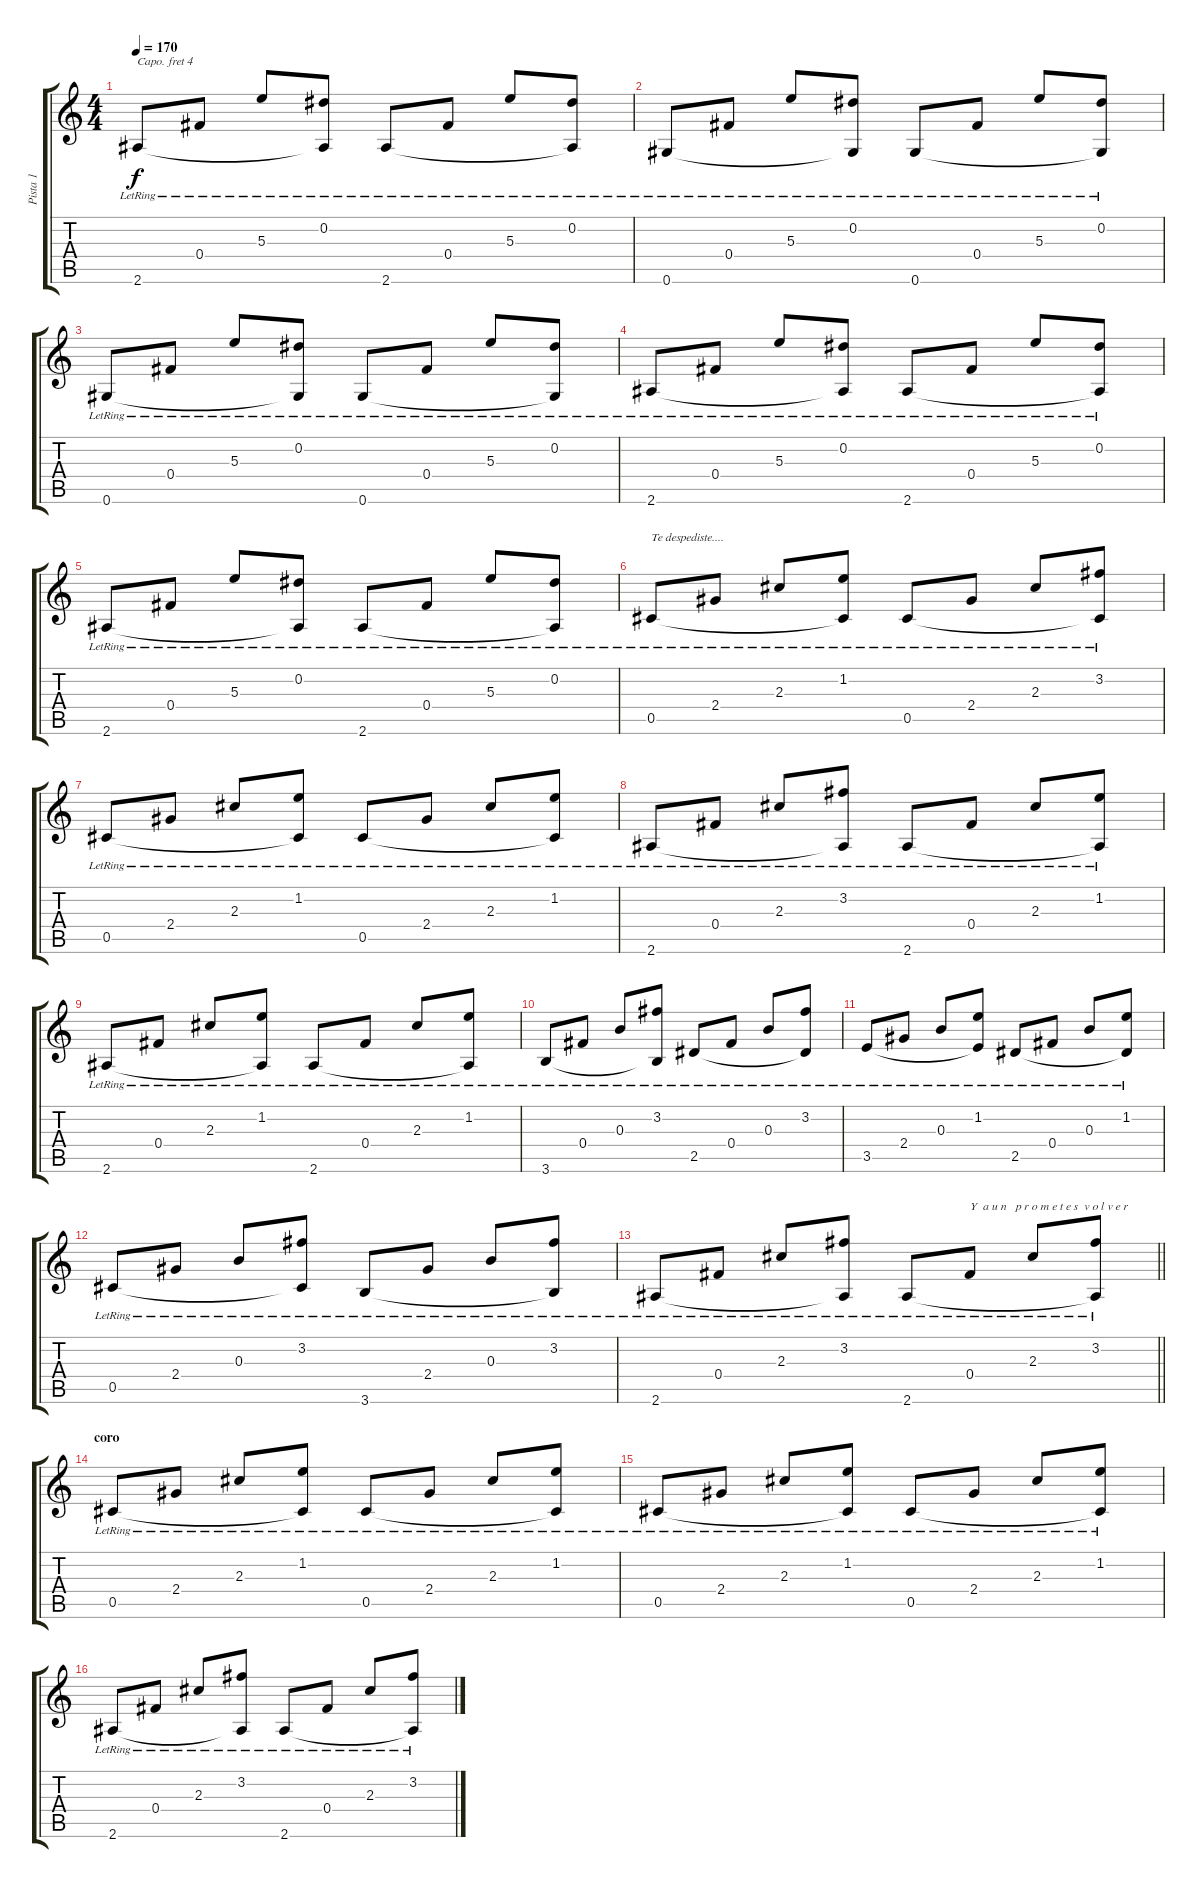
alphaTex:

\track ("Pista 1" "Pista 1") {instrument acousticguitarsteel}
\staff {score tabs}
\capo 4
\tuning (E4 B3 G3 D3 A2 E2) {hide}
\ts (4 4)
\tempo 170
\clef g2
\ks c
2.6{lr}.8{dy f} 0.4{lr}.8 5.3{lr}.8 (0.2{lr} 2.6{t}).8 2.6{lr}.8 0.4{lr}.8 5.3{lr}.8 (0.2{lr} 2.6{t}).8 |
0.6{lr}.8 0.4{lr}.8 5.3{lr}.8 (0.2{lr} 0.6{t}).8 0.6{lr}.8 0.4{lr}.8 5.3{lr}.8 (0.2{lr} 0.6{t}).8 |
0.6{lr}.8 0.4{lr}.8 5.3{lr}.8 (0.2{lr} 0.6{t}).8 0.6{lr}.8 0.4{lr}.8 5.3{lr}.8 (0.2{lr} 0.6{t}).8 |
2.6{lr}.8 0.4{lr}.8 5.3{lr}.8 (0.2{lr} 2.6{t}).8 2.6{lr}.8 0.4{lr}.8 5.3{lr}.8 (0.2{lr} 2.6{t}).8 |
2.6{lr}.8 0.4{lr}.8 5.3{lr}.8 (0.2{lr} 2.6{t}).8 2.6{lr}.8 0.4{lr}.8 5.3{lr}.8 (0.2{lr} 2.6{t}).8 |
0.5{lr}.8{txt "Te despediste...."} 2.4{lr}.8 2.3{lr}.8 (1.2{lr} 0.5{t}).8 0.5{lr}.8 2.4{lr}.8 2.3{lr}.8 (3.2{lr} 0.5{t}).8 |
0.5{lr}.8 2.4{lr}.8 2.3{lr}.8 (1.2{lr} 0.5{t}).8 0.5{lr}.8 2.4{lr}.8 2.3{lr}.8 (1.2{lr} 0.5{t}).8 |
2.6{lr}.8 0.4{lr}.8 2.3{lr}.8 (3.2{lr} 2.6{t}).8 2.6{lr}.8 0.4{lr}.8 2.3{lr}.8 (1.2{lr} 2.6{t}).8 |
2.6{lr}.8 0.4{lr}.8 2.3{lr}.8 (1.2{lr} 2.6{t}).8 2.6{lr}.8 0.4{lr}.8 2.3{lr}.8 (1.2{lr} 2.6{t}).8 |
3.6{lr}.8 0.4{lr}.8 0.3{lr}.8 (3.2{lr} 3.6{t}).8 2.5{lr}.8 0.4{lr}.8 0.3{lr}.8 (3.2{lr} 2.5{t}).8 |
3.5{lr}.8 2.4{lr}.8 0.3{lr}.8 (1.2{lr} 3.5{t}).8 2.5{lr}.8 0.4{lr}.8 0.3{lr}.8 (1.2{lr} 2.5{t}).8 |
0.5{lr}.8 2.4{lr}.8 0.3{lr}.8 (3.2{lr} 0.5{t}).8 3.6{lr}.8 2.4{lr}.8 0.3{lr}.8 (3.2{lr} 3.6{t}).8 |
\barLineRight lightlight
2.6{lr}.8 0.4{lr}.8 2.3{lr}.8 (3.2{lr} 2.6{t}).8 2.6{lr}.8 0.4{lr}.8{txt "Y  a u n   p r o m e t e s  v o l v e r"} 2.3{lr}.8 (3.2{lr} 2.6{t}).8 |
\section ("" "coro")
0.5{lr}.8 2.4{lr}.8 2.3{lr}.8 (1.2{lr} 0.5{t}).8 0.5{lr}.8 2.4{lr}.8 2.3{lr}.8 (1.2{lr} 0.5{t}).8 |
0.5{lr}.8 2.4{lr}.8 2.3{lr}.8 (1.2{lr} 0.5{t}).8 0.5{lr}.8 2.4{lr}.8 2.3{lr}.8 (1.2{lr} 0.5{t}).8 |
2.6{lr}.8 0.4{lr}.8 2.3{lr}.8 (3.2{lr} 2.6{t}).8 2.6{lr}.8 0.4{lr}.8 2.3{lr}.8 (3.2{lr} 2.6{t}).8
